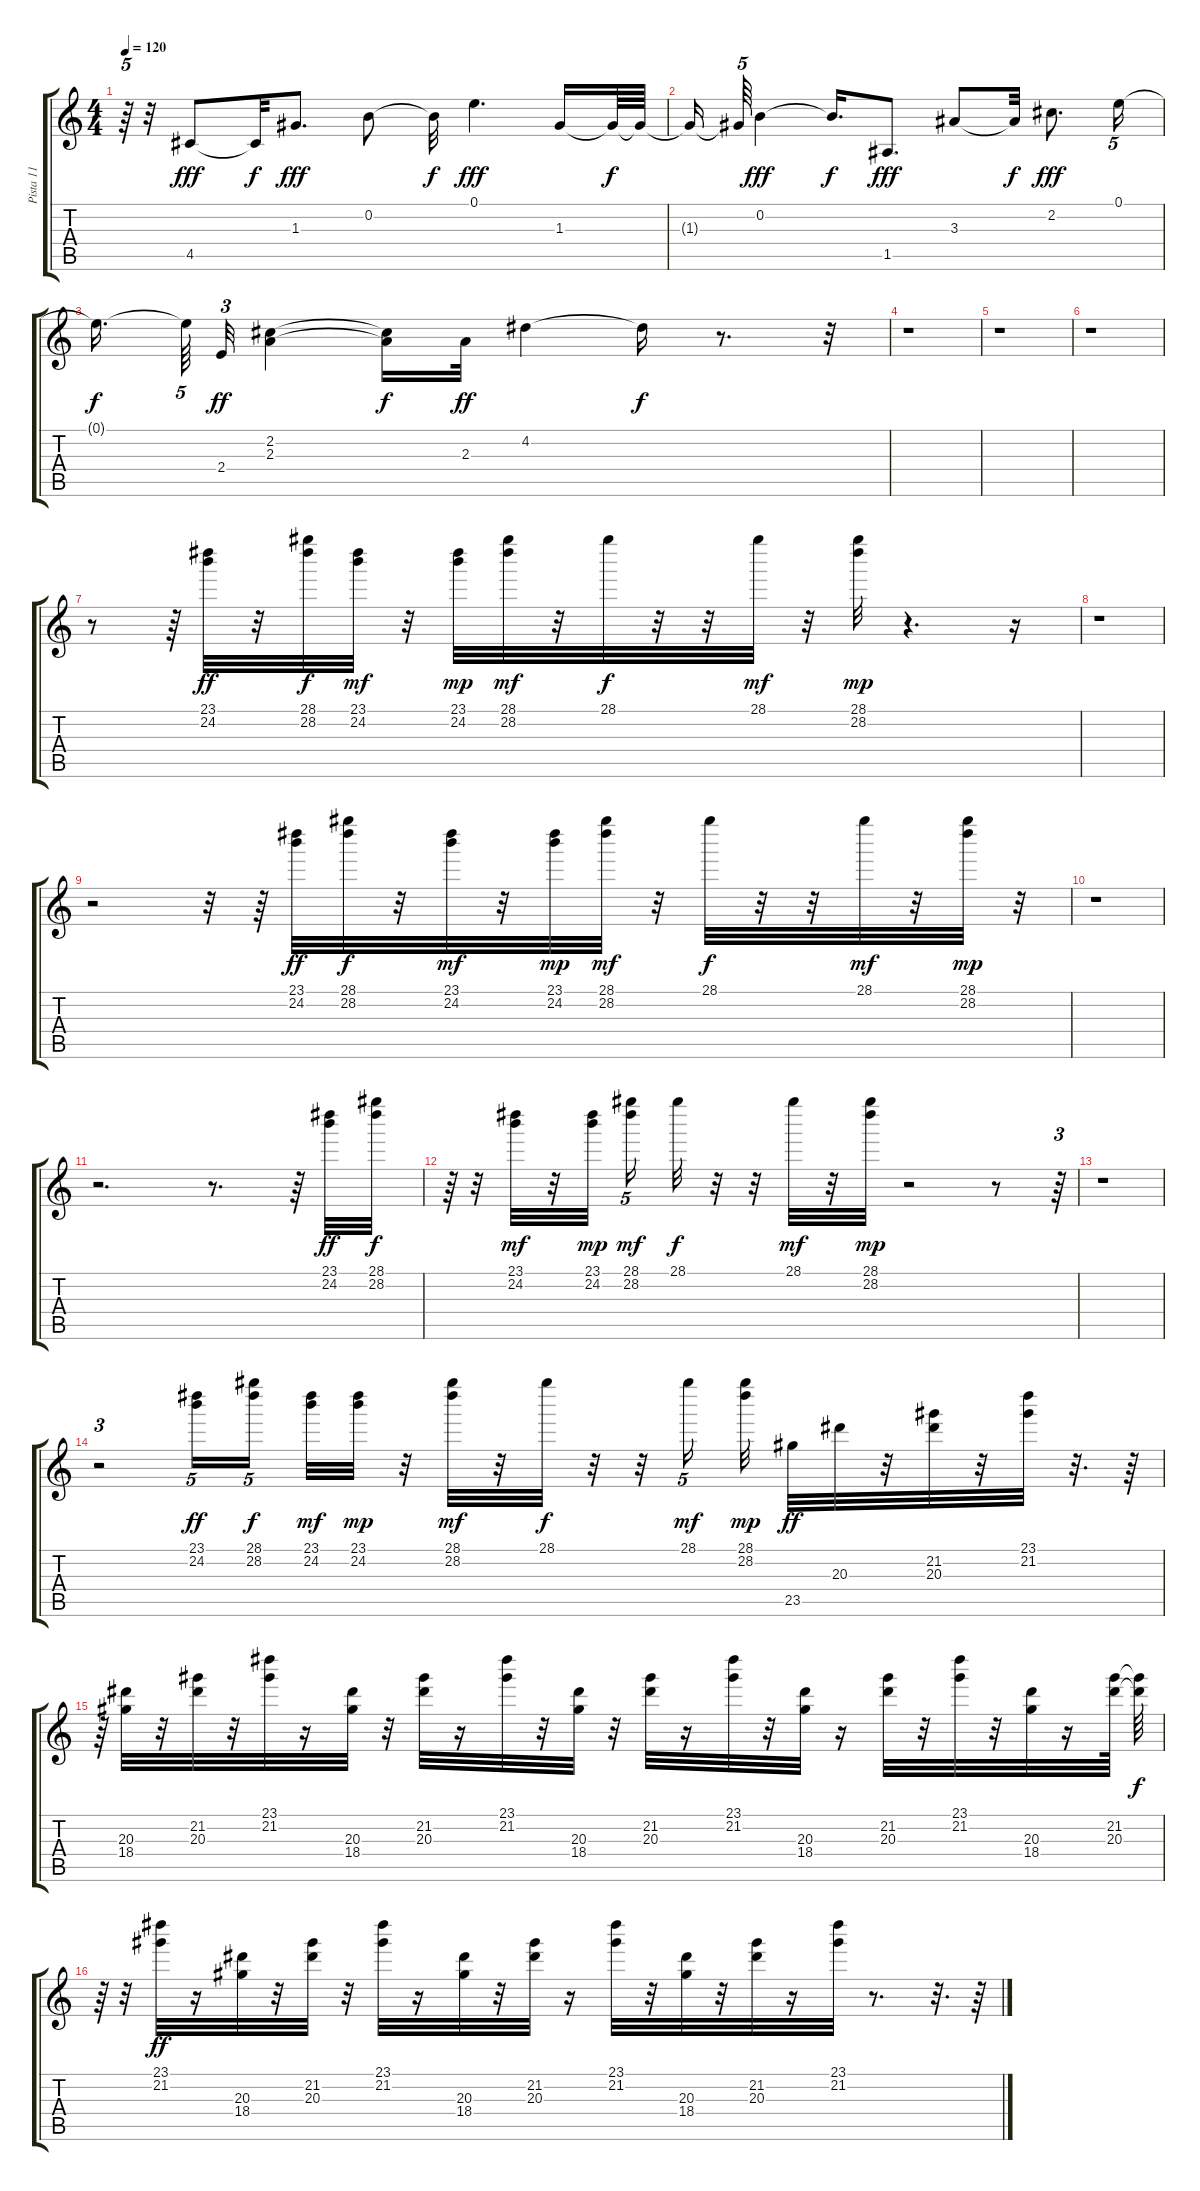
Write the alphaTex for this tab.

\track ("Pista 11" "Pista 11") {instrument acousticguitarsteel}
\staff {score tabs}
\tuning (E4 B3 G3 D3 A2 E2) {hide}
\ts (4 4)
\tempo 120
\clef g2
\ks c
r.64{tu (5 4) dy f} r.32 4.5.8{dy fff} 4.5{t}.32{dy f} 1.3.8{d dy fff} 0.2.8 0.2{t}.32{dy f} 0.1.4{d dy fff} 1.3.16 1.3{t}.64{dy f} 1.3{t}.64 |
1.3{t}.16 1.3{t}.64{tu (5 4)} 0.2.4{dy fff} 0.2{t}.16{d dy f} 1.5.8{d dy fff} 3.3.8 3.3{t}.32{dy f} 2.2.8{d dy fff} 0.1.16{tu (5 4)} |
0.1{t}.16{d dy f} 0.1{t}.64{tu (5 4)} 2.4.32{tu (3 2) dy ff} (2.2 2.3).4 (2.2{t} 2.3{t}).16{dy f} 2.3.32{dy ff} 4.2.4 4.2{t}.16{dy f} r.8{d} r.32 |
r.1 |
r.1 |
r.1 |
r.8 r.64 (23.1 24.2).32{dy ff volume 7 balance 8 instrument lead2sawtooth} r.32 (28.1 28.2).32{dy f} (23.1 24.2).32{dy mf} r.32 (23.1 24.2).32{dy mp} (28.1 28.2).32{dy mf} r.32 28.1.32{dy f} r.32 r.32 28.1.32{dy mf} r.32 (28.1 28.2).32{dy mp} r.4{d} r.16 |
r.1 |
r.2 r.32 r.64 (23.1 24.2).32{dy ff} (28.1 28.2).32{dy f} r.32 (23.1 24.2).32{dy mf} r.32 (23.1 24.2).32{dy mp} (28.1 28.2).32{dy mf} r.32 28.1.32{dy f} r.32 r.32 28.1.32{dy mf} r.32 (28.1 28.2).32{dy mp} r.32 |
r.1 |
r.2{d} r.8{d} r.64 (23.1 24.2).32{dy ff} (28.1 28.2).32{dy f} |
r.64 r.32 (23.1 24.2).32{dy mf} r.32 (23.1 24.2).32{dy mp} (28.1 28.2).16{tu (5 4) dy mf} 28.1.32{dy f} r.32 r.32 28.1.32{dy mf} r.32 (28.1 28.2).32{dy mp} r.2 r.8 r.64{tu (3 2)} |
r.1 |
r.2{tu (3 2)} (23.1 24.2).16{tu (5 4) dy ff} (28.1 28.2).16{tu (5 4) dy f} (23.1 24.2).32{dy mf} (23.1 24.2).32{dy mp} r.32 (28.1 28.2).32{dy mf} r.32 28.1.32{dy f} r.32 r.32 28.1.16{tu (5 4) dy mf} (28.1 28.2).32{dy mp} 23.5.32{dy ff} 20.3.32 r.32 (21.2 20.3).32 r.32 (23.1 21.2).32 r.32{d} r.64 |
r.64 (20.3 18.4).32 r.32 (21.2 20.3).32 r.32 (23.1 21.2).32 r.16 (20.3 18.4).32 r.32 (21.2 20.3).32 r.16 (23.1 21.2).32 r.32 (20.3 18.4).32 r.32 (21.2 20.3).32 r.16 (23.1 21.2).32 r.32 (20.3 18.4).32 r.16 (21.2 20.3).32 r.32 (23.1 21.2).32 r.32 (20.3 18.4).32 r.16 (21.2 20.3).64 (21.2{t} 20.3{t}).64{dy f} |
r.64 r.32 (23.1 21.2).32{dy ff} r.16 (20.3 18.4).32 r.32 (21.2 20.3).32 r.32 (23.1 21.2).32 r.16 (20.3 18.4).32 r.32 (21.2 20.3).32 r.16 (23.1 21.2).32 r.32 (20.3 18.4).32 r.32 (21.2 20.3).32 r.16 (23.1 21.2).32 r.8{d} r.32{d} r.64
